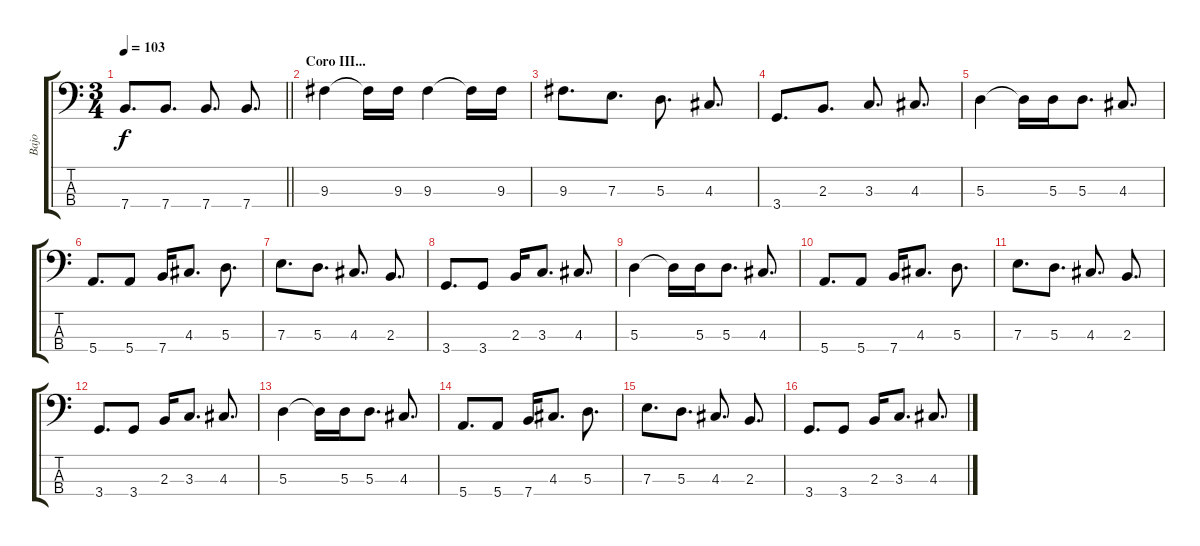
\track ("Bajo" "Bajo") {instrument electricbassfinger}
\staff {score tabs}
\tuning (G2 D2 A1 E1) {hide}
\ts (3 4)
\tempo 103
\clef f4
\barLineRight lightlight
\ks c
7.4.8{d dy f} 7.4.8{d} 7.4.8{d} 7.4.8{d} |
\section ("" "Coro III...")
9.3.4 9.3{t}.16 9.3.16 9.3.4 9.3{t}.16 9.3.16 |
9.3.8{d} 7.3.8{d} 5.3.8{d} 4.3.8{d} |
3.4.8{d} 2.3.8{d} 3.3.8{d} 4.3.8{d} |
5.3.4 5.3{t}.16 5.3.16 5.3.8{d} 4.3.8{d} |
5.4.8{d} 5.4.8 7.4.16 4.3.8{d} 5.3.8{d} |
7.3.8{d} 5.3.8{d} 4.3.8{d} 2.3.8{d} |
3.4.8{d} 3.4.8 2.3.16 3.3.8{d} 4.3.8{d} |
5.3.4 5.3{t}.16 5.3.16 5.3.8{d} 4.3.8{d} |
5.4.8{d} 5.4.8 7.4.16 4.3.8{d} 5.3.8{d} |
7.3.8{d} 5.3.8{d} 4.3.8{d} 2.3.8{d} |
3.4.8{d} 3.4.8 2.3.16 3.3.8{d} 4.3.8{d} |
5.3.4 5.3{t}.16 5.3.16 5.3.8{d} 4.3.8{d} |
5.4.8{d} 5.4.8 7.4.16 4.3.8{d} 5.3.8{d} |
7.3.8{d} 5.3.8{d} 4.3.8{d} 2.3.8{d} |
3.4.8{d} 3.4.8 2.3.16 3.3.8{d} 4.3.8{d}
